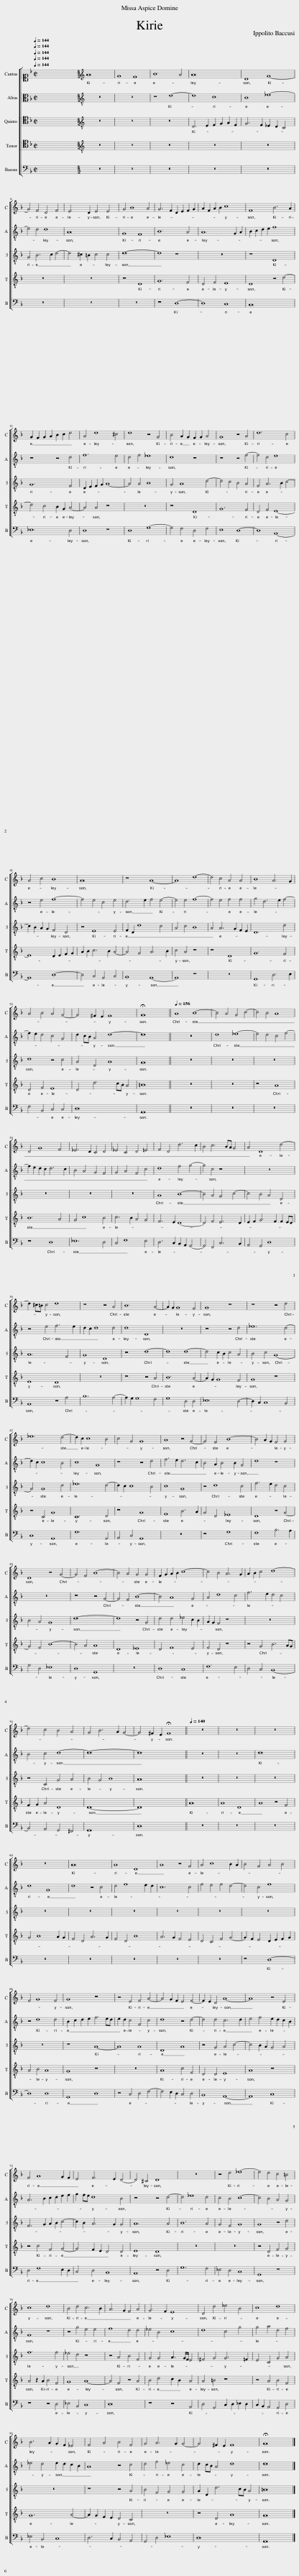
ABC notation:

X:1
%%score [ 1 2 [ 3 4 ] 5 ]
L:1/8
Q:1/4=144
M:2/2
I:linebreak $
K:F
V:1 alto1
V:2 alto
V:3 tenor
V:4 tenor
V:5 bass
V:1
 x8 | x8 |[M:4/2][K:treble] A16 | G8 F8 | B12 A4 | %5
 A16 | D8 G8- |$ G4 F4 D4 F4 | E6 D2 E4 E4 | G4 B8 A4 | %10
 G6 F2 D2 E2 F2 G2 | A2 F2 A2 B2 c8 | F8 B6 A2 |$ G2 F2 G2 A2 B2 c2 d4 | A4 d8 ^c4 | %15
 d8 z4 G4 | B4 A2 G2 F2 G2 A4 | G8 z4 A4 | d12 c4 |$ A4 c4 B8 | %20
 A16 | z8 A8- | A8 d8- | d4 c4 A4 A4 | B8 A6 G2 |$ %25
 A4 B4 A4 G4- | G4 ^F2 E2 F8 | !fermata!G16 ||[Q:1/4=156] A8 B8- | B4 A4 G4 c4- | %30
 c4 B4 A8 |$ D4 G8 F4 | _E6 D2 C4 D4 | _E4 C4 D4 =E4 | F4 D4 d6 c2 | %35
 B4 c6 BA G4 | A4 D8 d4- |$ d2 ^c=B c4 d8 | z8 z4 A4 | B12 A4- | %40
 A2 G2 G8 F4 | G8 z8 | z8 z4 d4 |$ _e12 d4- | d2 c2 c8 B4 | %45
 c4 G4 G8 | A8 z4 G4- | G4 F4 B8- | B4 A2 G2 F4 G4 |$ D8 z4 G4- | %50
 G4 F4 B8- | B4 A4 G4 G4 | F2 G2 A2 B2 c8- | c4 B4 A6 G2 | A2 B2 c4 d8- |$ %55
 d4 c4 B4 A4 | G4 B6 A2 G4- | G4 ^F2 E2 !fermata!F8 ||[Q:1/4=140] z16 | z16 | %60
 z16 |$ z16 | A16 | A8 D8 | A8 z4 G4 | %65
 A4 c8 B2 A2 | B4 G4 A4 B4 |$ F4 G8 F4 | G8 z8 | z4 E4 F4 A4- | %70
 A4 G2 F2 E4 F4- | F2 E2 D4 A8- | A8 z4 E4 |$ F4 A8 G2 F2 | E4 F6 E2 D4- | %75
 D4 ^C4 D8 | z16 | z4 d4 _e8- | e4 d4 c4 =B4 |$ c8 d8 | %80
 B4 d4 c6 B2 | A6 G2 F4 A4 | G6 F2 E8 | D4 d4 _e4 B4 | c8 d8 |$ %85
 B6 A2 G2 F2 _E4 | F4 A4 B4 F4 | G4 A6 G2 G4- | G4 ^F2 E2 F8 | !fermata!G16 |] %90
V:2
 x8 | x8 |[M:4/2][K:treble-8] z16 | z16 | z8 d8- | %5
 d8 c8 | B8 _e8- |$ e4 d4 d8 | A16 | G8 F8 | %10
 B12 A4 | A12 G2 A2 | B2 c2 d2 e2 f8 |$ z8 z4 d4 | f12 e4 | %15
 d4 f4 _e8 | d8 z8 | z8 z4 f4- | f4 d4 e8 |$ z4 e4 f8- | %20
 f4 e4 c4 e4 | d6 e2 f4 e4- | e4 e4 f8- | f4 e4 f4 f4 | g4 d6 e2 f4- |$ %25
 f2 e2 d4 c4 G4 | d2 cB A4 d8- | d16 || z16 | d8 _e8- | %30
 e4 d4 c4 f4- |$ f2 e2 d2 c2 d6 c2 | B4 A4 G4 F4 | G4 A4 F4 c4 | d8 f4 g4- | %35
 g4 c4 z8 | z16 |$ z4 e4 f6 e2 | d2 c2 d8 d4 | d8 D8 | %40
 z16 | z8 z4 d4 | _e12 d4- |$ d2 c2 c8 B4 | c8 G8 | %45
 z8 z4 d4 | f6 e2 d6 c2 | B4 A2 B4 B2 G4 | d8 z8 |$ z16 | %50
 z8 z4 G4- | G4 F4 B8- | B4 A8 G4 | A4 d8 c4 | f6 e2 d4 c4 |$ %55
 B4 c4 d8- | d16- | d16 || z16 | z16 | %60
 d16 |$ d8 G8 | d8 z4 c4 | d4 f8 e2 d2 | c12 c4 | %65
 f4 e4 f4 d4- | d4 c4 f8 |$ z4 d8 d4 | B2 c2 d2 e2 f6 ed | e2 d2 c4 F4 c4 | %70
 d8 z4 d4- | d4 d4 c6 d2 | e4 f4 e2 d2 c2 B2 |$ A6 B2 c2 d2 e2 f2 | g2 fe d8 B4 | %75
 z8 z4 d4- | d4 _e8 d4 | c4 B4 c8- | c4 B4 A4 G4 |$ F8 z8 | %80
 z4 g4 e4 e4 | f8 d4 d4 | _e4 B4 c8 | d8 c4 g4 | g4 a4 d4 f4 |$ %85
 _e4 d4 e2 d2 c2 B2 | A8 z4 c4 | d4 f4 _e4 c4 | d2 cB A4 d8 | d16 |] %90
V:3
 x8 | x8 |[M:4/2][K:treble-8] z16 | z16 | z16 | %5
 D6 E2 F2 G2 A2 F2 | G6 F2 _E2 D2 C4 |$ G4 B6 c2 d4- | d4 ^c2 =B2 c4 c4 | d16- | %10
 d8 z8 | z16 | z8 D8 |$ G12 F4 | D2 E2 F2 G2 A8- | %15
 A4 A4 B8 | G4 A8 d4- | d4 c4 B4 A4 | F4 A6 B2 c4- |$ c2 B2 A2 G2 F4 D4 | %20
 z4 E8 E4 | F2 D2 d8 c4 | A4 c4 B8 | A4 A6 G2 F2 E2 | D12 d4 |$ %25
 d8 z4 c4 | A4 D4 A8 | G16 || z16 | z16 | %30
 z16 |$ z16 | z16 | z16 | A8 B8- | %35
 B4 A4 G4 c4- | c4 B4 A4 D4 |$ A12 F4 | G8 D8 | z8 d8- | %40
 d8 d8- | d4 c2 B2 c4 A4 | B4 c4 G8- |$ G4 G8 d4 | _e12 d4- | %45
 d2 c2 c8 B4 | c8 G8 | z4 d8 c4 | f6 e2 d4 c4 |$ B4 A4 G8 | %50
 d16- | d8 z4 G4 | d4 d4 _e4 c2 B2 | A2 G2 F4 z8 | z16 |$ %55
 z4 C4 G4 A4 | B4 G4 B8 | A16 || z16 | z16 | %60
 z16 |$ z16 | z16 | z16 | z16 | %65
 z16 | z16 |$ z16 | z8 A8- | A8 A8 | %70
 D8 A8 | z4 G4 A4 c4- | c4 B2 A2 G4 A4 |$ F6 G2 A2 B2 c4- | c2 B2 A6 G2 G4 | %75
 A12 A4 | B12 A4 | G4 F4 G8 | G8 z4 d4 |$ f12 f4 | %80
 _e4 d4 z8 | z4 A4 B4 F4 | G4 G4 A3 G/F/ E4 | ^F4 G4 G6 =F2 | E4 C4 G4 A4 |$ %85
 z16 | z8 z4 A4 | B4 F4 G4 G4 | A2 D2 d6 cB A4 | =B16 |] %90
V:4
 x8 | x8 |[M:4/2][K:treble-8] z16 | z16 | z16 | %5
 z16 | z16 |$ z16 | z16 | z8 D8 | %10
 G12 F4 | D4 F4 E8 | D8 z4 d4- |$ d4 c4 B2 G2 A4- | A4 A4 z8 | %15
 z16 | z8 D8 | G12 F4 | D4 F4 E8- |$ E8 D2 E2 F2 G2 | %20
 A2 B2 c6 B2 A4- | A4 G4 A6 B2 | c4 A4 z8 | z8 D8 | G12 F4 |$ %25
 D4 F4 E8 | D4 d6 cB A4 | =B16 || z16 | z16 | %30
 z8 A8 |$ B12 A4 | G4 c8 B4 | c6 B2 A4 G4 | F6 E2 D8- | %35
 D4 F4 E6 D2 | E2 F2 G6 F2 F2 ED |$ E8 D8 | z16 | z8 z4 A4 | %40
 B12 A4- | A2 G2 G8 F4 | G8 z8 |$ z4 C4 G8 | C12 D4 | %45
 z8 G8 | F8 B6 A2 | G4 D4 _E8 | D8 z4 G4- |$ G4 F4 B8- | %50
 B4 A4 A8 | D8 _E8 | D4 F8 E4 | F4 D4 z8 | z4 G4 B6 AG |$ %55
 F2 G2 A4 D8 | D16- | D16 || A16 | A8 D8 | %60
 A8 z4 F4 |$ G4 B8 A2 G2 | F4 D4 A6 G2 | F4 D4 B8 | A6 G2 F4 E4 | %65
 D4 C4 F4 G4- | G2 F2 E4 D2 E2 F2 G2 |$ A4 B4 A8 | G8 z8 | z16 | %70
 A8 c4 F4 | D4 D4 E8 | A8 z8 |$ z4 c4 F4 G4- | G4 F2 E2 D4 D4 | %75
 E8 D8 | z16 | z16 | z4 D4 F4 G4 |$ A4 z2 A2 B4 F4 | %80
 G8 A8- | A4 F4 z4 A4 | B4 d4 c2 B2 A4 | A4 =B4 z8 | z4 A4 B4 F4 |$ %85
 G12 A4- | A2 G2 F2 E2 D4 C4 | z16 | z4 D4 A8 | G16 |] %90
V:5
 x8 | x8 |[M:4/2] z16 | z16 | z16 | %5
 z16 | z16 |$ z16 | z16 | z16 | %10
 z8 D,8- | D,8 C,8 | B,,16 |$ _E,12 D,4 | D,8 z8 | %15
 D,8 G,8- | G,4 F,4 D,4 F,4 | E,8 D,8- | D,8 A,,8- |$ A,,8 D,8- | %20
 D,4 C,4 A,,4 C,4 | B,,8 A,,8- | A,,8 z8 | z16 | G,,8 D,6 E,2 |$ %25
 F,4 B,,4 C,4 C,4 | D,16 | G,,16 || z16 | z16 | %30
 z16 |$ z8 D,8 | _E,12 D,4 | C,4 F,8 E,4 | D,6 C,2 B,,2 A,,2 G,,4- | %35
 G,,4 F,,4 C,6 B,,2 | A,,4 G,,4 D,8 |$ A,,8 z4 A,4 | B,12 A,4- | A,2 G,2 G,8 F,4 | %40
 G,8 D,4 D,4 | _E,12 D,4- | D,2 C,2 C,8 B,,4 |$ C,8 G,,8 | G,12 G,,4 | %45
 A,,4 C,4 G,,8 | z16 | z8 G,8 | F,8 B,6 A,2 |$ G,4 D,4 _E,8 | %50
 D,8 G,,8 | z16 | D,8 C,8 | F,12 E,4 | D,4 C,4 B,,8- |$ %55
 B,,4 A,,4 G,,4 ^F,,4 | G,,16 | D,16 || z16 | z16 | %60
 z16 |$ z16 | z16 | z16 | z16 | %65
 z16 | z8 D,8- |$ D,8 D,8 | G,,8 D,8 | z4 C,4 D,4 F,4- | %70
 F,4 E,2 D,2 C,4 D,4 | B,,8 A,,8- | A,,8 C,8 |$ D,4 F,8 E,2 D,2 | C,4 D,4 B,,8 | %75
 A,,8 z4 D,4 | G,12 F,4 | _E,4 D,4 C,8 | G,,8 z8 |$ z8 z4 D,4 | %80
 _E,4 B,,4 C,8 | D,16 | z8 z4 A,,4 | D,4 G,,4 C,2 D,2 _E,2 D,2 | C,2 B,,2 A,,4 G,,4 D,4 |$ %85
 _E,4 B,,4 C,8 | D,6 C,2 B,,4 A,,4 | G,,4 D,4 _E,8 | D,16 | G,,16 |] %90
